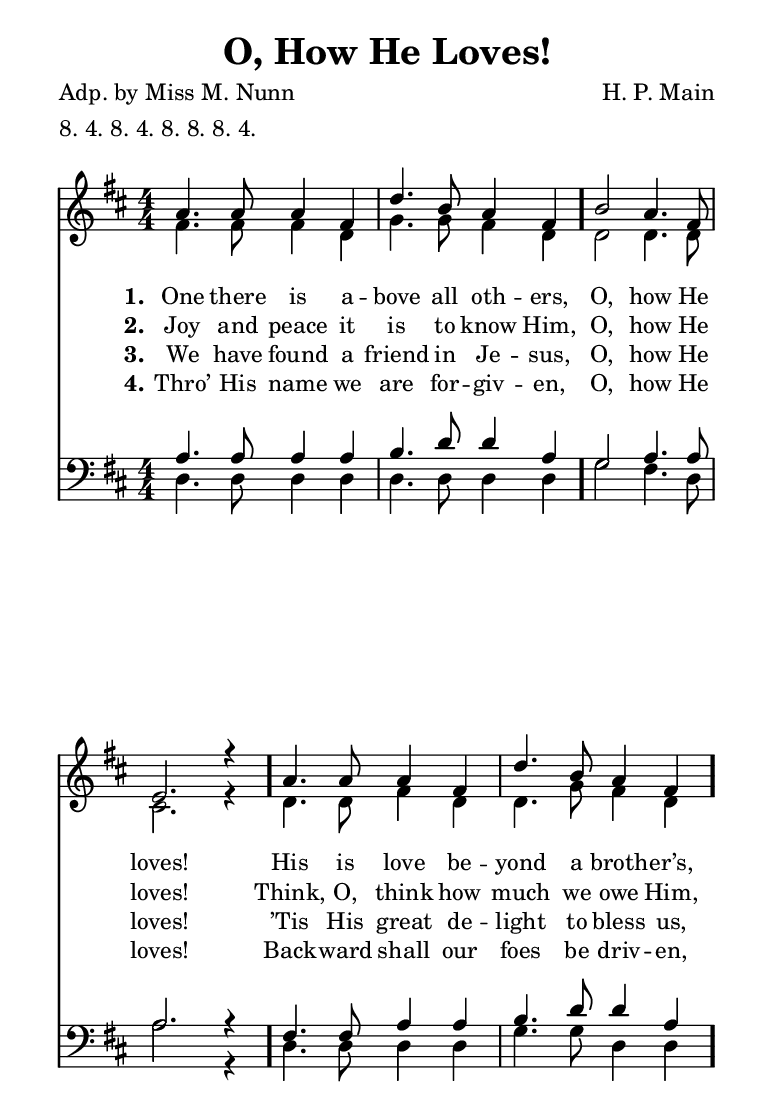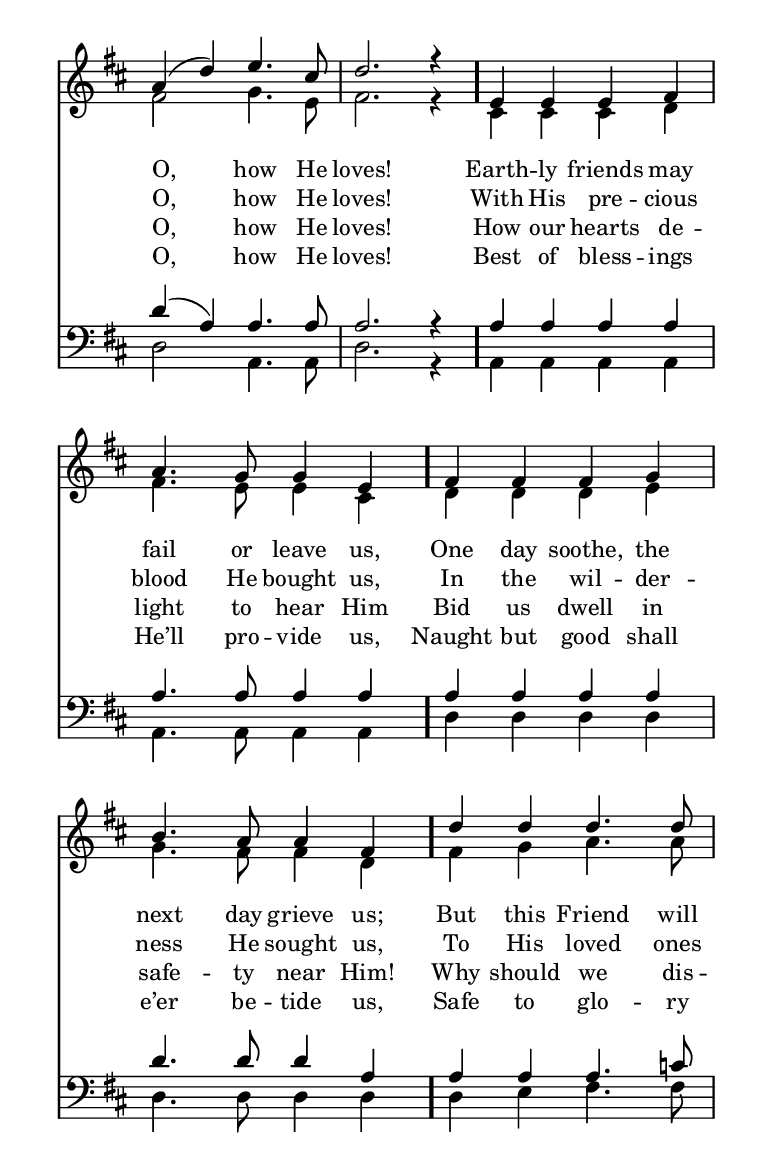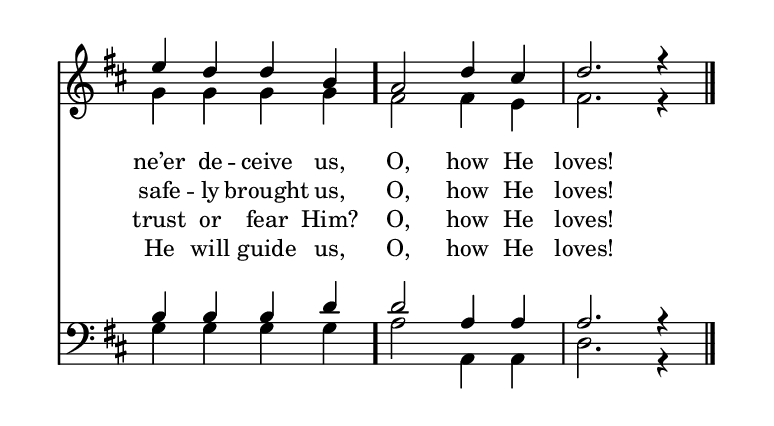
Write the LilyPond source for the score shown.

\include "common/global.ily"
\paper {
  \include "common/paper.ily"
}

\header{
  hymnnumber = "249"
  title = "O, How He Loves!"
  tunename = ""
  meter = "8. 4. 8. 4. 8. 8. 8. 4."
  poet = "Adp. by Miss M. Nunn"
  composer = "H. P. Main"
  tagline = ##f
}

global = {
  \include "common/overrides.ily"
  \override Staff.TimeSignature.style = #'numbered
  \time 4/4
  \override Score.MetronomeMark.transparent = ##t % hide all fermata changes too
  \tempo 4=90
  \key d \major
  \autoBeamOff
}

patternA = { c4. c8 c4 c4 | }
patternB = { c2 c4. c8 | c2. c4 }
patternC = { c4 c c c | c4. c8 c4 c | }
patternD = { c4 c c4. c8 | c4 c c c }
patternE = { c2 c4 c | c2. c4 }
patternF = { c4( c) c4. c8 | c2. c4 }

notesSoprano = {
\global
\relative c'' {

  \changePitch \patternA { a a a fis | d' b a fis }
  \changePitch \patternB { b a fis | e r } \eogbreak
  \changePitch \patternA { a a a fis | d' b a fis }
  \changePitch \patternF { a d e cis | d r } \eogbreak

  \changePitch \patternC { e, e e fis | a g g e }
  \changePitch \patternC { fis fis fis g | b a a fis } \eogbreak
  \changePitch \patternD { d' d d d | e d d b }
  \changePitch \patternE { a d cis | d r } \eogbreak

  \bar "|."

}
}

notesAlto = {
\global
\relative e' {

  \changePitch \patternA { fis fis fis d | g g fis d }
  \changePitch \patternB { d d d | cis r }
  \changePitch \patternA { d d fis d | d g fis d }
  \changePitch \patternB { fis g e | fis r }

  \changePitch \patternC { cis cis cis d | fis e e cis }
  \changePitch \patternC { d d d e | g fis fis d }
  \changePitch \patternD { fis g a a | g g g g }
  \changePitch \patternE { fis fis e | fis r }

}
}

notesTenor = {
\global
\relative a {

  \changePitch \patternA { a a a a | b d d a }
  \changePitch \patternB { g a a | a r }
  \changePitch \patternA { fis fis a a | b d d a }
  \changePitch \patternF { d a a a | a r }

  \changePitch \patternC { a a a a | a a a a }
  \changePitch \patternC { a a a a | d d d a }
  \changePitch \patternD { a a a c | b b b d }
  \changePitch \patternE { d a a | a r }

}
}

notesBass = {
\global
\relative f {

  \changePitch \patternA { d d d d | d d d d }
  \changePitch \patternB { g fis d | a' r }
  \changePitch \patternA { d, d d d | g g d d }
  \changePitch \patternB { d a a | d r }

  \changePitch \patternC { a a a a | a a a a }
  \changePitch \patternC { d d d d | d d d d }
  \changePitch \patternD { d e fis fis | g g g g }
  \changePitch \patternE { a a, a | d r }

}
}

wordsA = \lyricmode {
\set stanza = "1."

One there is a -- bove all oth -- ers, \bar "."
O, how He loves! \bar "."
His is love be -- yond a broth -- er’s, \bar "."
O, how He loves! \bar "."
Earth -- ly friends may fail or leave us, \bar "."
One day soothe, the next day grieve us; \bar "."
But this Friend will ne’er de -- ceive us, \bar "."
O, how He loves! \bar "."

}

wordsB = \lyricmode {
\set stanza = "2."

Joy and peace it is to know Him,
O, how He loves!
Think, O, think how much we owe Him,
O, how He loves!
With His pre -- cious blood He bought us,
In the wil -- der -- ness He sought us,
To His loved ones safe -- ly brought us,
O, how He loves!

}

wordsC = \lyricmode {
\set stanza = "3."

We have found a friend in Je -- sus,
O, how He loves!
’Tis His great de -- light to bless us,
O, how He loves!
How our hearts de -- light to hear Him
Bid us dwell in safe -- ty near Him!
Why should we dis -- trust or fear Him?
O, how He loves!

}

wordsD = \lyricmode {
\set stanza = "4."

Thro’ His name we are for -- giv -- en,
O, how He loves!
Back -- ward shall our foes be driv -- en,
O, how He loves!
Best of bless -- ings He’ll pro -- vide us,
Naught but good shall e’er be -- tide us,
Safe to glo -- ry He will guide us,
O, how He loves!

}

\score {
  \context ChoirStaff <<
    \context Staff = upper <<
      \set ChoirStaff.systemStartDelimiter = #'SystemStartBar
      \context Voice  = sopranos { \voiceOne << \notesSoprano >> }
      \context Voice  = altos { \voiceTwo << \notesAlto >> }
      \context Lyrics = one   \lyricsto sopranos \wordsA
      \context Lyrics = two   \lyricsto sopranos \wordsB
      \context Lyrics = three \lyricsto sopranos \wordsC
      \context Lyrics = four  \lyricsto sopranos \wordsD
    >>
    \context Staff = men <<
      \clef bass
      \context Voice  = tenors { \voiceOne << \notesTenor >> }
      \context Voice  = basses { \voiceTwo << \notesBass >> }
    >>
  >>
  \layout {
    \include "common/layout.ily"
  }
  \midi{
    \include "common/midi.ily"
  }
}

\version "2.19.49"  % necessary for upgrading to future LilyPond versions.

% vi:set et ts=2 sw=2 ai nocindent syntax=lilypond:
